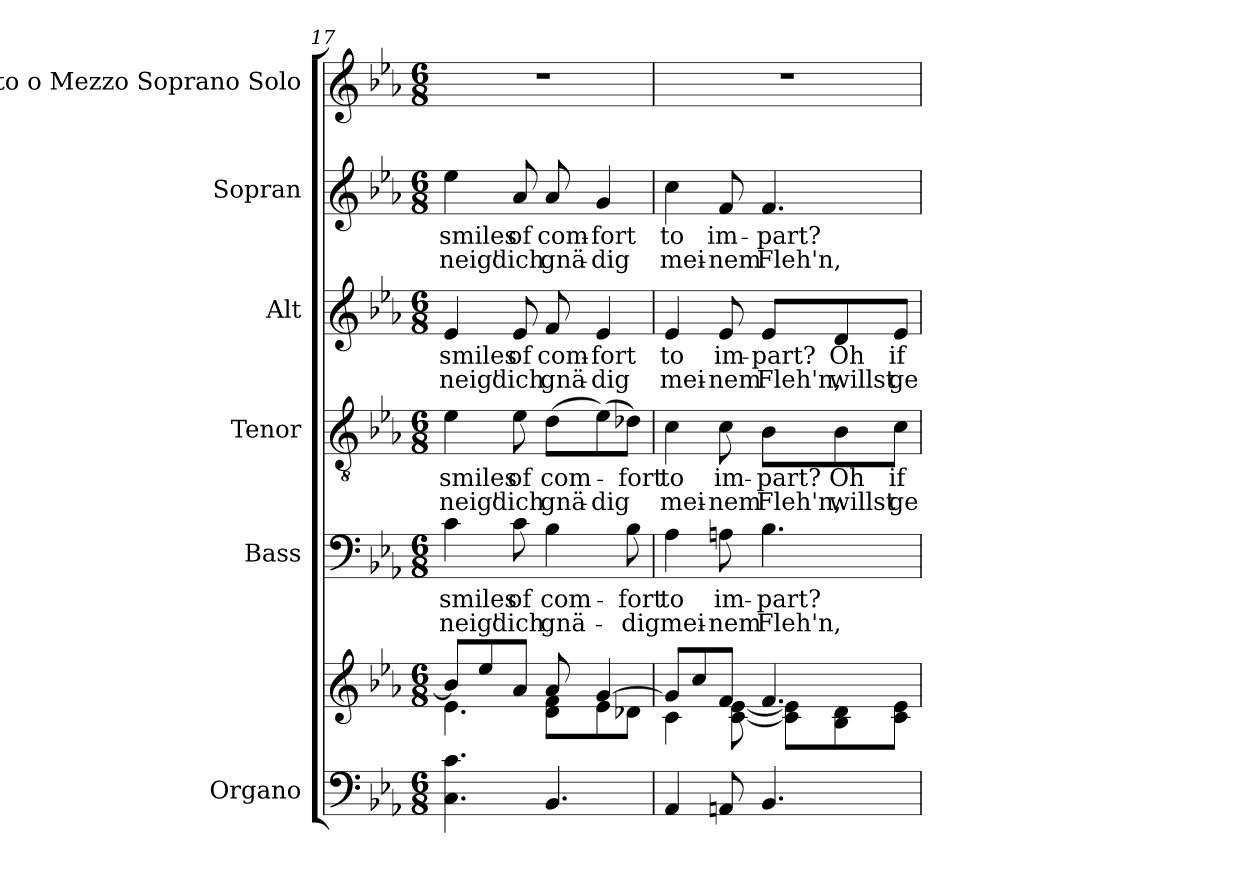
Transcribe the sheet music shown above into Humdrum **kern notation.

**kern	**kern	**kern	**text	**text	**kern	**text	**text	**kern	**text	**text	**kern	**text	**text	**kern
*part6	*part6	*part5	*part5	*part5	*part4	*part4	*part4	*part3	*part3	*part3	*part2	*part2	*part2	*part1
*staff7	*staff6	*staff5	*staff5	*staff5	*staff4	*staff4	*staff4	*staff3	*staff3	*staff3	*staff2	*staff2	*staff2	*staff1
*I"Organo	*	*I"Bass	*	*	*I"Tenor	*	*	*I"Alt	*	*	*I"Sopran	*	*	*I"Alto o Mezzo Soprano Solo
*	*	*I'B	*	*	*I'T	*	*	*I'A	*	*	*I'S	*	*	*I'S o l o
!!LO:PB:g=z
*clefF4	*clefG2	*clefF4	*	*	*clefGv2	*	*	*clefG2	*	*	*clefG2	*	*	*clefG2
*k[b-e-a-]	*k[b-e-a-]	*k[b-e-a-]	*	*	*k[b-e-a-]	*	*	*k[b-e-a-]	*	*	*k[b-e-a-]	*	*	*k[b-e-a-]
*E-:	*E-:	*E-:	*	*	*E-:	*	*	*E-:	*	*	*E-:	*	*	*E-:
*M6/8	*M6/8	*M6/8	*	*	*M6/8	*	*	*M6/8	*	*	*M6/8	*	*	*M6/8
=17	=17	=17	=17	=17	=17	=17	=17	=17	=17	=17	=17	=17	=17	=17
*	*^	*	*	*	*	*	*	*	*	*	*	*	*	*
!	!	!	!	!LO:LY:b	!LO:LY:b	!	!LO:LY:b	!LO:LY:b	!	!LO:LY:b	!LO:LY:b	!	!LO:LY:b	!LO:LY:b	!
4.C\ 4.c\	8b-/L]	4.e-\	4c\	smiles	neig'	4e-\	smiles	neig'	4e-/	smiles	neig'	4ee-\	smiles	neig'	2.r
.	8ee-/	.	.	.	.	.	.	.	.	.	.	.	.	.	.
!	!	!	!	!LO:LY:b	!LO:LY:b	!	!LO:LY:b	!LO:LY:b	!	!LO:LY:b	!LO:LY:b	!	!LO:LY:b	!LO:LY:b	!
.	8a-/J	.	8c\	of	dich	8e-\	of	dich	8e-/	of	dich	8a-/	of	dich	.
!	!	!	!	!LO:LY:b	!LO:LY:b	!	!LO:LY:b	!LO:LY:b	!	!LO:LY:b	!LO:LY:b	!	!LO:LY:b	!LO:LY:b	!
4.BB-/	8a-/	8d\ 8f\L	4B-\	com-	gnä-	(>8d\L	com-	gnä-	8f/	com-	gnä-	8a-/	com-	gnä-	.
!	!	!	!	!	!	!	!	!LO:LY:b	!	!LO:LY:b	!LO:LY:b	!	!LO:LY:b	!LO:LY:b	!
.	[4g/	8e-\	.	.	.	(>8e-\)	.	-dig	4e-/	-fort	-dig	4g/	-fort	-dig	.
!	!	!	!	!LO:LY:b	!LO:LY:b	!	!LO:LY:b	!	!	!	!	!	!	!	!
.	.	8d-X\J	8B-\	-fort	-dig	8d-X\J)	-fort	.	.	.	.	.	.	.	.
=18	=18	=18	=18	=18	=18	=18	=18	=18	=18	=18	=18	=18	=18	=18	=18
!	!	!	!	!LO:LY:b	!LO:LY:b	!	!LO:LY:b	!LO:LY:b	!	!LO:LY:b	!LO:LY:b	!	!LO:LY:b	!LO:LY:b	!
4AA-/	8g/L]	4c\	4A-\	to	mei-	4c\	to	mei-	4e-/	to	mei-	4cc\	to	mei-	2.r
.	8cc/	.	.	.	.	.	.	.	.	.	.	.	.	.	.
!	!	!	!	!LO:LY:b	!LO:LY:b	!	!LO:LY:b	!LO:LY:b	!	!LO:LY:b	!LO:LY:b	!	!LO:LY:b	!LO:LY:b	!
8AAn/	8f/J	[8c\ [8e-\	8An\	im-	-nem	8c\	im-	-nem	8e-/	im-	-nem	8f/	im-	-nem	.
!	!	!	!	!LO:LY:b	!LO:LY:b	!	!LO:LY:b	!LO:LY:b	!	!LO:LY:b	!LO:LY:b	!	!LO:LY:b	!LO:LY:b	!
4.BB-/	4.f/	8c\] 8e-\]L	4.B-\	-part?	Fleh'n,	8B-\L	-part?	Fleh'n,	8e-/L	-part?	Fleh'n,	4.f/	-part?	Fleh'n,	.
!	!	!	!	!	!	!	!LO:LY:b	!LO:LY:b	!	!LO:LY:b	!LO:LY:b	!	!	!	!
.	.	8B-\ 8d\	.	.	.	8B-\	Oh	willst	8d/	Oh	willst	.	.	.	.
!	!	!	!	!	!	!	!LO:LY:b	!LO:LY:b	!	!LO:LY:b	!LO:LY:b	!	!	!	!
.	.	8c\ 8e-\J	.	.	.	8c\J	if	ge-	8e-/J	if	ge-	.	.	.	.
*	*v	*v	*	*	*	*	*	*	*	*	*	*	*	*	*
=	=	=	=	=	=	=	=	=	=	=	=	=	=	=
*-	*-	*-	*-	*-	*-	*-	*-	*-	*-	*-	*-	*-	*-	*-
